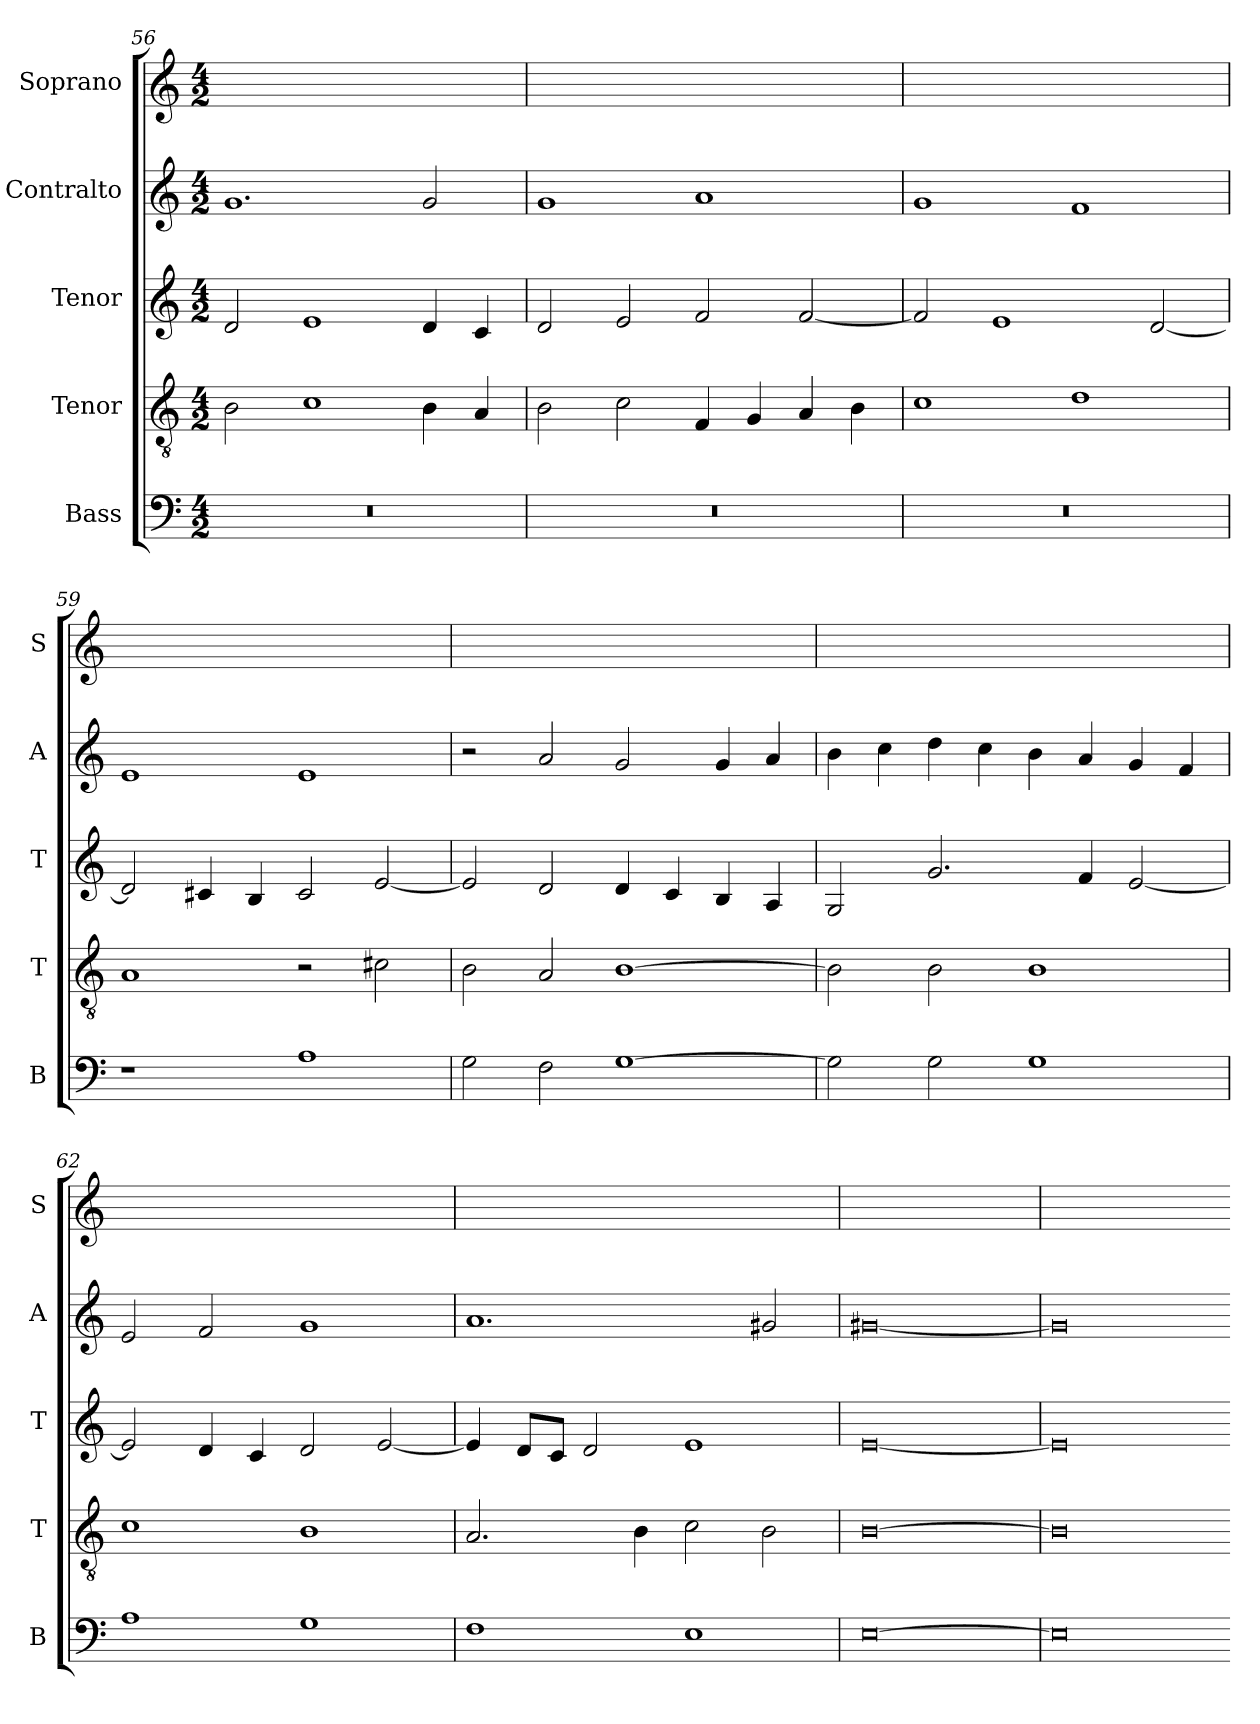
**kern	**kern	**kern	**kern	**kern
*part5	*part4	*part3	*part2	*part1
*staff5	*staff4	*staff3	*staff2	*staff1
*I"Bass	*I"Tenor	*I"Tenor	*I"Contralto	*I"Soprano
*I'B	*I'T	*I'T	*I'A	*I'S
*clefF4	*clefGv2	*clefG2	*clefG2	*clefG2
*k[]	*k[]	*k[]	*k[]	*k[]
*E:phr	*E:phr	*E:phr	*E:phr	*E:phr
*M4/2	*M4/2	*M4/2	*M4/2	*M4/2
=56	=56	=56	=56	=56
0r	2B	2d	1.g	0ryy
.	1c	1e	.	.
.	4B	4d	2g	.
.	4A	4c	.	.
=57	=57	=57	=57	=57
0r	2B	2d	1g	0ryy
.	2c	2e	.	.
.	4F	2f	1a	.
.	4G	.	.	.
.	4A	[2f	.	.
.	4B	.	.	.
=58	=58	=58	=58	=58
0r	1c	2f]	1g	0ryy
.	.	1e	.	.
.	1d	.	1f	.
.	.	[2d	.	.
=59	=59	=59	=59	=59
1r	1A	2d]	1e	0ryy
.	.	4c#X	.	.
.	.	4B	.	.
1A	2r	2c#	1e	.
.	2c#X	[2e	.	.
=60	=60	=60	=60	=60
2G	2B	2e]	2r	0ryy
2F	2A	2d	2a	.
[1G	[1B	4d	2g	.
.	.	4c	.	.
.	.	4B	4g	.
.	.	4A	4a	.
=61	=61	=61	=61	=61
2G]	2B]	2G	4b	0ryy
.	.	.	4cc	.
2G	2B	2.g	4dd	.
.	.	.	4cc	.
1G	1B	.	4b	.
.	.	4f	4a	.
.	.	[2e	4g	.
.	.	.	4f	.
=62	=62	=62	=62	=62
1A	1c	2e]	2e	0ryy
.	.	4d	2f	.
.	.	4c	.	.
1G	1B	2d	1g	.
.	.	[2e	.	.
=63	=63	=63	=63	=63
1F	2.A	4e]	1.a	0ryy
.	.	8d/L	.	.
.	.	8c/J	.	.
.	.	2d	.	.
.	4B	.	.	.
1E	2c	1e	.	.
.	2B	.	2g#X	.
=64	=64	=64	=64	=64
[0E	[0B	[0e	[0g#X	0ryy
=65	=65	=65	=65	=65
0E]	0B]	0e]	0g#]	0ryy
=-	=-	=-	=-	=-
*-	*-	*-	*-	*-
